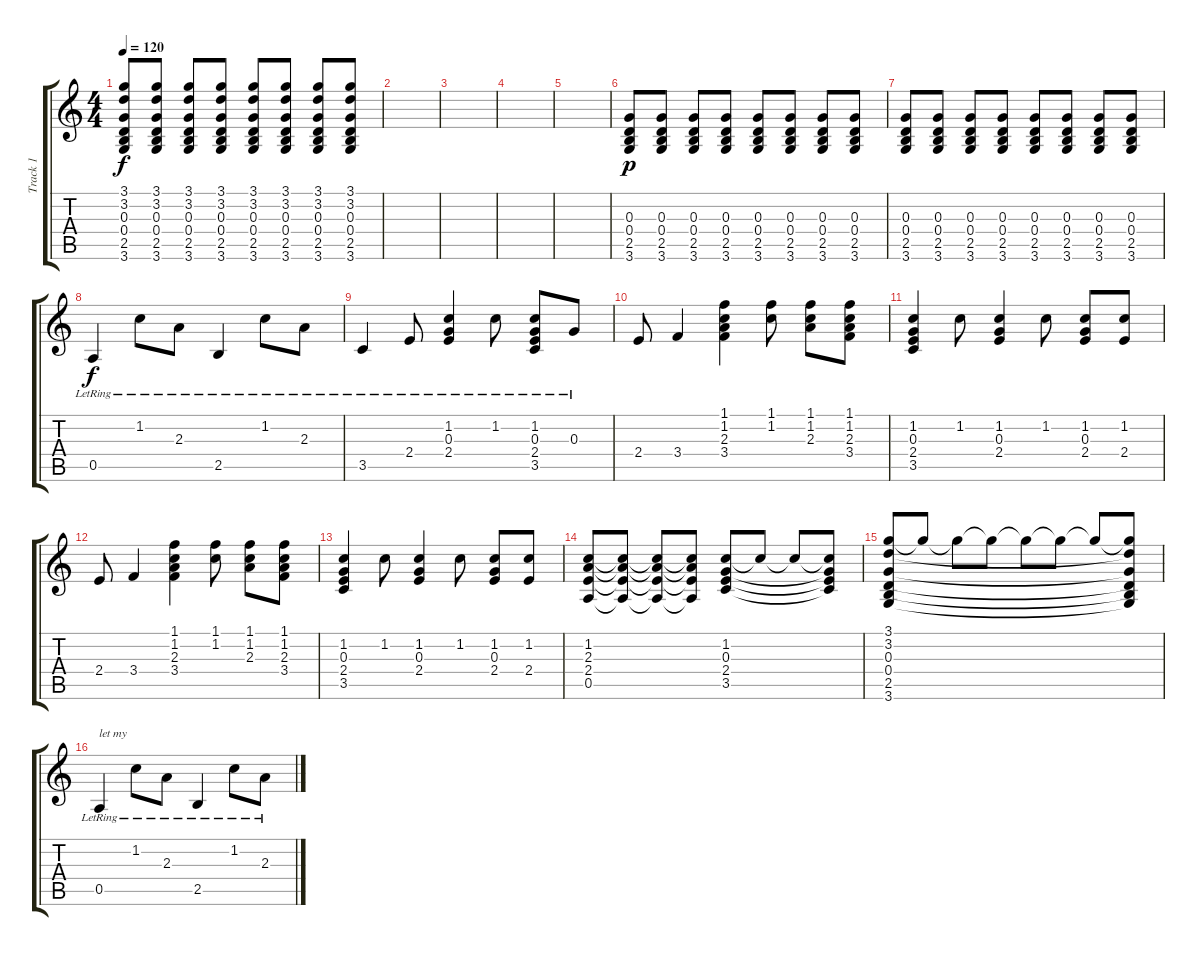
\track ("Track 1" "Track 1") {instrument acousticguitarsteel}
\staff {score tabs}
\tuning (E4 B3 G3 D3 A2 E2) {hide}
\ts (4 4)
\tempo 120
\clef g2
\ks c
(3.1 3.2 0.3 0.4 2.5 3.6).8{dy f} (3.1 3.2 0.3 0.4 2.5 3.6).8 (3.1 3.2 0.3 0.4 2.5 3.6).8 (3.1 3.2 0.3 0.4 2.5 3.6).8 (3.1 3.2 0.3 0.4 2.5 3.6).8 (3.1 3.2 0.3 0.4 2.5 3.6).8 (3.1 3.2 0.3 0.4 2.5 3.6).8 (3.1 3.2 0.3 0.4 2.5 3.6).8 |
|
|
|
|
(0.3 0.4 2.5 3.6).8{dy p} (0.3 0.4 2.5 3.6).8 (0.3 0.4 2.5 3.6).8 (0.3 0.4 2.5 3.6).8 (0.3 0.4 2.5 3.6).8 (0.3 0.4 2.5 3.6).8 (0.3 0.4 2.5 3.6).8 (0.3 0.4 2.5 3.6).8 |
(0.3 0.4 2.5 3.6).8 (0.3 0.4 2.5 3.6).8 (0.3 0.4 2.5 3.6).8 (0.3 0.4 2.5 3.6).8 (0.3 0.4 2.5 3.6).8 (0.3 0.4 2.5 3.6).8 (0.3 0.4 2.5 3.6).8 (0.3 0.4 2.5 3.6).8 |
0.5{lr}.4{dy f} 1.2{lr}.8 2.3{lr}.8 2.5{lr}.4 1.2{lr}.8 2.3{lr}.8 |
3.5{lr}.4 2.4{lr}.8 (1.2{lr} 0.3{lr} 2.4{lr}).4 1.2{lr}.8 (1.2{lr} 0.3{lr} 2.4{lr} 3.5{lr}).8 0.3{lr}.8 |
2.4.8 3.4.4 (1.1 1.2 2.3 3.4).4 (1.1 1.2).8 (1.1 1.2 2.3).8 (1.1 1.2 2.3 3.4).8 |
(1.2 0.3 2.4 3.5).4 1.2.8 (1.2 0.3 2.4).4 1.2.8 (1.2 0.3 2.4).8 (1.2 2.4).8 |
2.4.8 3.4.4 (1.1 1.2 2.3 3.4).4 (1.1 1.2).8 (1.1 1.2 2.3).8 (1.1 1.2 2.3 3.4).8 |
(1.2 0.3 2.4 3.5).4 1.2.8 (1.2 0.3 2.4).4 1.2.8 (1.2 0.3 2.4).8 (1.2 2.4).8 |
(1.2 2.3 2.4 0.5).8 (1.2{t} 2.3{t} 2.4{t} 0.5{t}).8 (1.2{t} 2.3{t} 2.4{t} 0.5{t}).8 (1.2{t} 2.3{t} 2.4{t} 0.5{t}).8 (1.2 0.3 2.4 3.5).8 1.2{t}.8 1.2{t}.8 (1.2{t} 0.3{t} 2.4{t} 3.5{t}).8 |
(3.1 3.2 0.3 0.4 2.5 3.6).8 3.1{t}.8 3.1{t}.8 3.1{t}.8 3.1{t}.8 3.1{t}.8 3.1{t}.8 (3.1{t} 3.2{t} 0.3{t} 0.4{t} 2.5{t} 3.6{t}).8 |
0.5{lr}.4{txt "let my"} 1.2{lr}.8 2.3{lr}.8 2.5{lr}.4 1.2{lr}.8 2.3{lr}.8
